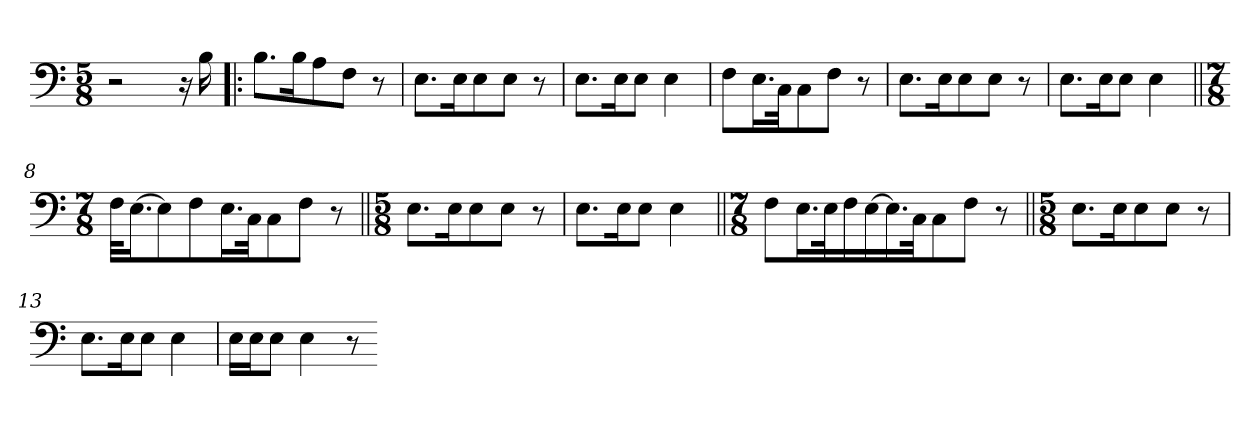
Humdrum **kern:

**kern
*part1
*staff1
*clefF4
*k[]
*M5/8
=1
2r
16r
16B\
=2!|:
8.B\L
16B\K
8A\
8F\J
8r
=3
8.E\L
16E\K
8E\
8E\J
8r
=4
8.E\L
16E\K
8E\J
4E\
=5
8F\L
16.E\L
32C\JK
8C\
8F\J
8r
=6
8.E\L
16E\K
8E\
8E\J
8r
=7
8.E\L
16E\K
8E\J
4E\
=8||
*M7/8
32F\KLL
[16.E\J
8E\]
8F\
16.E\L
32C\JK
8C\
8F\J
8r
=9||
*M5/8
8.E\L
16E\K
8E\
8E\J
8r
=10
8.E\L
16E\K
8E\J
4E\
=11||
*M7/8
8F\L
16.E\L
32E\K
16F\
[16E\
16.E\]
32C\JK
8C\
8F\J
8r
=12||
*M5/8
8.E\L
16E\K
8E\
8E\J
8r
=13
8.E\L
16E\K
8E\J
4E\
=14
16E\LL
16E\J
8E\J
4E\
8r
=-
*-
